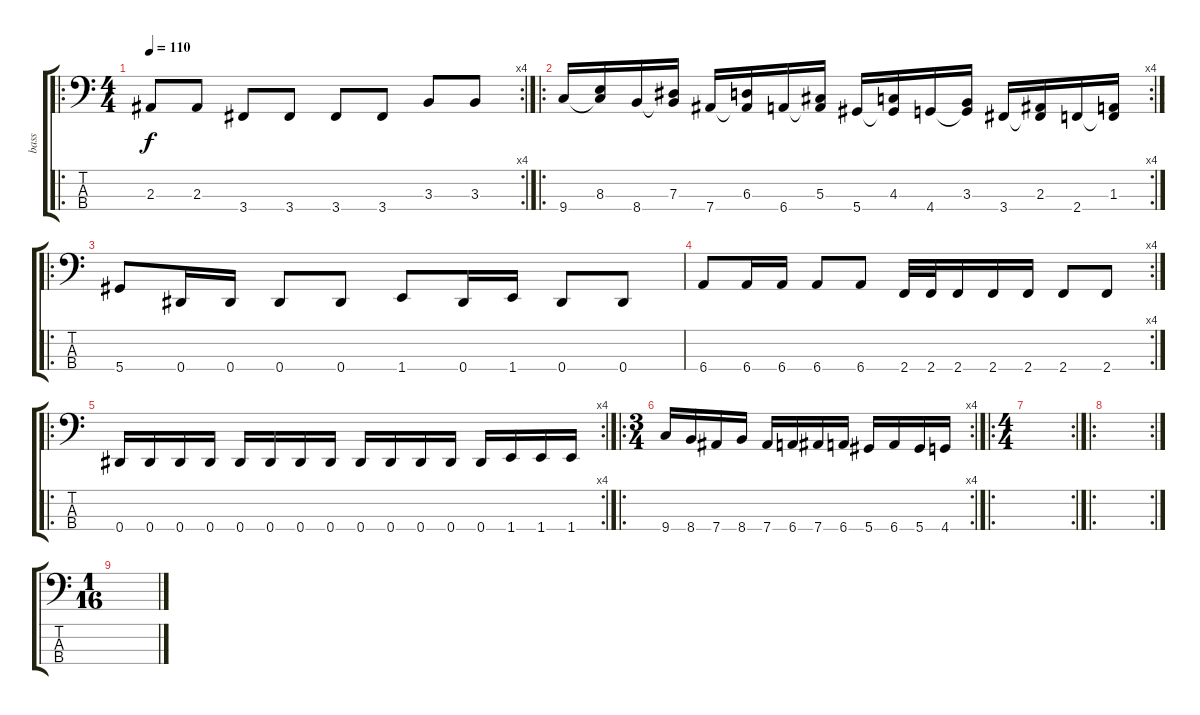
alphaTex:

\track ("bass" "bass") {instrument electricbassfinger}
\staff {score tabs}
\tuning (Gb2 Db2 Ab1 Eb1) {hide}
\ro
\rc 4
\ts (4 4)
\tempo 110
\clef f4
\ks c
2.3.8{dy f instrument electricbassfinger} 2.3.8 3.4.8 3.4.8 3.4.8 3.4.8 3.3.8 3.3.8 |
\ro
\rc 4
9.4.16 (8.3 9.4{t}).16 8.4.16 (7.3 8.4{t}).16 7.4.16 (6.3 7.4{t}).16 6.4.16 (5.3 6.4{t}).16 5.4.16 (4.3 5.4{t}).16 4.4.16 (3.3 4.4{t}).16 3.4.16 (2.3 3.4{t}).16 2.4.16 (1.3 2.4{t}).16 |
\ro
5.4.8 0.4.16 0.4.16 0.4.8 0.4.8 1.4.8 0.4.16 1.4.16 0.4.8 0.4.8 |
\rc 4
6.4.8 6.4.16 6.4.16 6.4.8 6.4.8 2.4.32 2.4.32 2.4.16 2.4.16 2.4.16 2.4.8 2.4.8 |
\ro
\rc 4
0.4.16 0.4.16 0.4.16 0.4.16 0.4.16 0.4.16 0.4.16 0.4.16 0.4.16 0.4.16 0.4.16 0.4.16 0.4.16 1.4.16 1.4.16 1.4.16 |
\ro
\rc 4
\ts (3 4)
9.4.16 8.4.16 7.4.16 8.4.16 7.4.16 6.4.16 7.4.16 6.4.16 5.4.16 6.4.16 5.4.16 4.4.16 |
\ro
\rc 2
\ts (4 4)
|
\ro
\rc 2
|
\ts (1 16)
